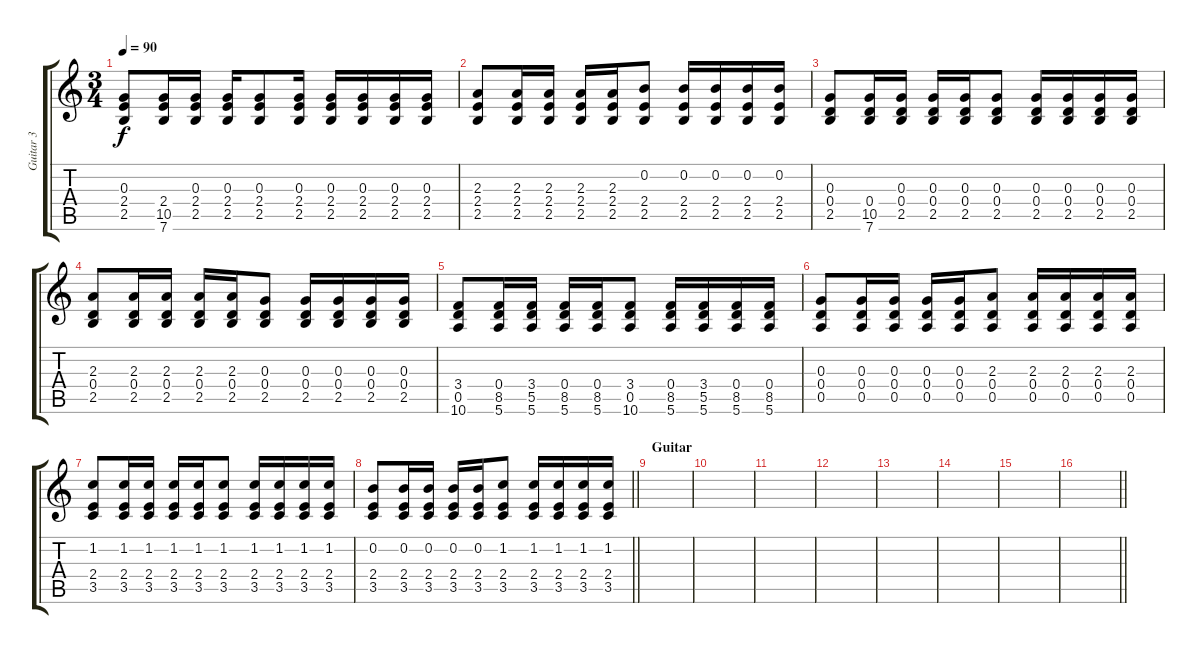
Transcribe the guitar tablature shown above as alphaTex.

\track ("Guitar 3" "Guitar 3") {instrument acousticguitarsteel}
\staff {score tabs}
\tuning (E4 B3 G3 D3 A2 E2) {hide}
\ts (3 4)
\tempo 90
\clef g2
\ks c
(0.3 2.4 2.5).8{dy f volume 10} (2.4 10.5 7.6).16 (0.3 2.4 2.5).16 (0.3 2.4 2.5).16 (0.3 2.4 2.5).8 (0.3 2.4 2.5).16 (0.3 2.4 2.5).16 (0.3 2.4 2.5).16 (0.3 2.4 2.5).16 (0.3 2.4 2.5).16 |
(2.3 2.4 2.5).8 (2.3 2.4 2.5).16 (2.3 2.4 2.5).16 (2.3 2.4 2.5).16 (2.3 2.4 2.5).16 (0.2 2.4 2.5).8 (0.2 2.4 2.5).16 (0.2 2.4 2.5).16 (0.2 2.4 2.5).16 (0.2 2.4 2.5).16 |
(0.3 0.4 2.5).8 (0.4 10.5 7.6).16 (0.3 0.4 2.5).16 (0.3 0.4 2.5).16 (0.3 0.4 2.5).16 (0.3 0.4 2.5).8 (0.3 0.4 2.5).16 (0.3 0.4 2.5).16 (0.3 0.4 2.5).16 (0.3 0.4 2.5).16 |
(2.3 0.4 2.5).8 (2.3 0.4 2.5).16 (2.3 0.4 2.5).16 (2.3 0.4 2.5).16 (2.3 0.4 2.5).16 (0.3 0.4 2.5).8 (0.3 0.4 2.5).16 (0.3 0.4 2.5).16 (0.3 0.4 2.5).16 (0.3 0.4 2.5).16 |
(3.4 0.5 10.6).8 (0.4 8.5 5.6).16 (3.4 5.5 5.6).16 (0.4 8.5 5.6).16 (0.4 8.5 5.6).16 (3.4 0.5 10.6).8 (0.4 8.5 5.6).16 (3.4 5.5 5.6).16 (0.4 8.5 5.6).16 (0.4 8.5 5.6).16 |
(0.3 0.4 0.5).8 (0.3 0.4 0.5).16 (0.3 0.4 0.5).16 (0.3 0.4 0.5).16 (0.3 0.4 0.5).16 (2.3 0.4 0.5).8 (2.3 0.4 0.5).16 (2.3 0.4 0.5).16 (2.3 0.4 0.5).16 (2.3 0.4 0.5).16 |
(1.2 2.4 3.5).8 (1.2 2.4 3.5).16 (1.2 2.4 3.5).16 (1.2 2.4 3.5).16 (1.2 2.4 3.5).16 (1.2 2.4 3.5).8 (1.2 2.4 3.5).16 (1.2 2.4 3.5).16 (1.2 2.4 3.5).16 (1.2 2.4 3.5).16 |
\barLineRight lightlight
(0.2 2.4 3.5).8 (0.2 2.4 3.5).16 (0.2 2.4 3.5).16 (0.2 2.4 3.5).16 (0.2 2.4 3.5).16 (1.2 2.4 3.5).8 (1.2 2.4 3.5).16 (1.2 2.4 3.5).16 (1.2 2.4 3.5).16 (1.2 2.4 3.5).16 |
\section ("" "Guitar")
|
|
|
|
|
|
|
\barLineRight lightlight
